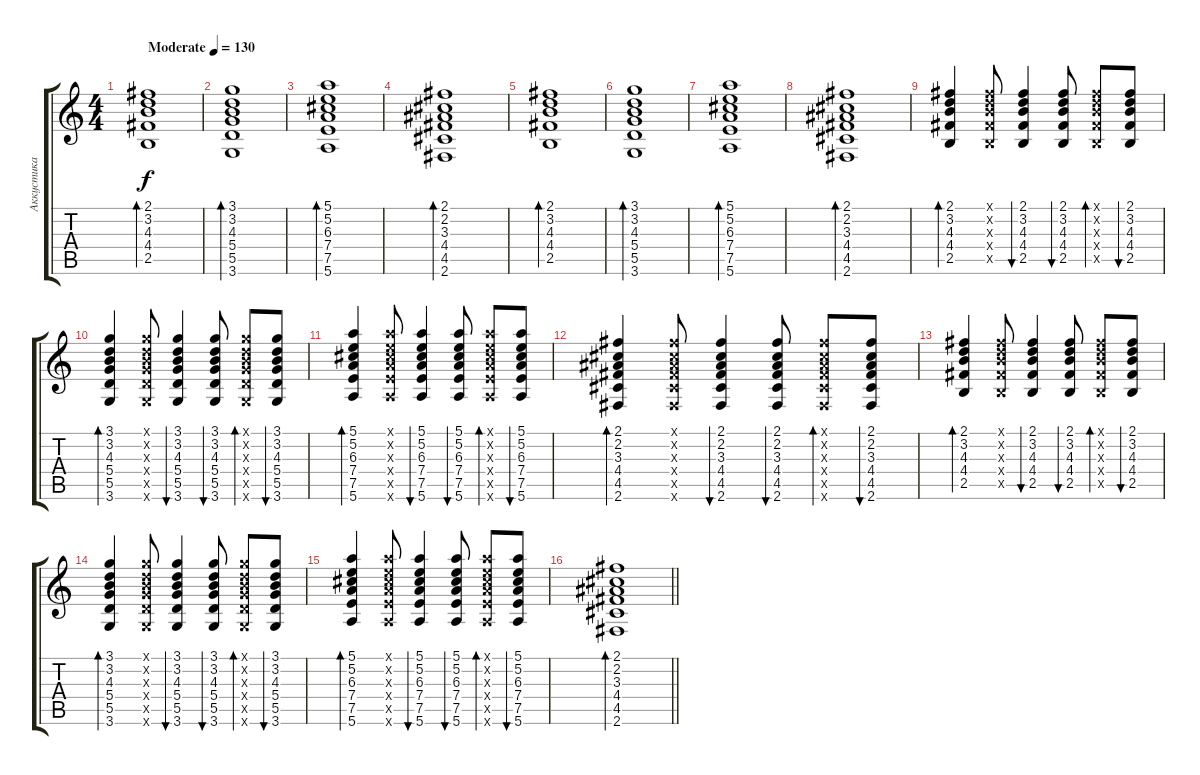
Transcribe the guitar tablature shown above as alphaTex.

\track ("Аккустика" "Аккустика") {instrument acousticguitarsteel}
\staff {score tabs}
\tuning (E4 B3 G3 D3 A2 E2) {hide}
\ts (4 4)
\tempo (130 "Moderate")
\clef g2
\ks c
(2.1 3.2 4.3 4.4 2.5).1{bd 240 dy f instrument acousticguitarsteel} |
(3.1 3.2 4.3 5.4 5.5 3.6).1{bd 240} |
(5.1 5.2 6.3 7.4 7.5 5.6).1{bd 240} |
(2.1 2.2 3.3 4.4 4.5 2.6).1{bd 240} |
(2.1 3.2 4.3 4.4 2.5).1{bd 240} |
(3.1 3.2 4.3 5.4 5.5 3.6).1{bd 240} |
(5.1 5.2 6.3 7.4 7.5 5.6).1{bd 240} |
(2.1 2.2 3.3 4.4 4.5 2.6).1{bd 240} |
(2.1 3.2 4.3 4.4 2.5).4{bd 60} (2.1{x} 3.2{x} 4.3{x} 4.4{x} 2.5{x}).8 (2.1 3.2 4.3 4.4 2.5).4{bu 60} (2.1 3.2 4.3 4.4 2.5).8{bu 60} (2.1{x} 3.2{x} 4.3{x} 4.4{x} 2.5{x}).8{bd 60} (2.1 3.2 4.3 4.4 2.5).8{bu 60} |
(3.1 3.2 4.3 5.4 5.5 3.6).4{bd 60} (3.1{x} 3.2{x} 4.3{x} 5.4{x} 5.5{x} 3.6{x}).8 (3.1 3.2 4.3 5.4 5.5 3.6).4{bu 60} (3.1 3.2 4.3 5.4 5.5 3.6).8{bu 60} (3.1{x} 3.2{x} 4.3{x} 5.4{x} 5.5{x} 3.6{x}).8{bd 60} (3.1 3.2 4.3 5.4 5.5 3.6).8{bu 60} |
(5.1 5.2 6.3 7.4 7.5 5.6).4{bd 60} (5.1{x} 5.2{x} 6.3{x} 7.4{x} 7.5{x} 5.6{x}).8 (5.1 5.2 6.3 7.4 7.5 5.6).4{bu 60} (5.1 5.2 6.3 7.4 7.5 5.6).8{bu 60} (5.1{x} 5.2{x} 6.3{x} 7.4{x} 7.5{x} 5.6{x}).8{bd 60} (5.1 5.2 6.3 7.4 7.5 5.6).8{bu 60} |
(2.1 2.2 3.3 4.4 4.5 2.6).4{bd 60} (2.1{x} 2.2{x} 3.3{x} 4.4{x} 4.5{x} 2.6{x}).8 (2.1 2.2 3.3 4.4 4.5 2.6).4{bu 60} (2.1 2.2 3.3 4.4 4.5 2.6).8{bu 60} (2.1{x} 2.2{x} 3.3{x} 4.4{x} 4.5{x} 2.6{x}).8{bd 60} (2.1 2.2 3.3 4.4 4.5 2.6).8{bu 60} |
(2.1 3.2 4.3 4.4 2.5).4{bd 60} (2.1{x} 3.2{x} 4.3{x} 4.4{x} 2.5{x}).8 (2.1 3.2 4.3 4.4 2.5).4{bu 60} (2.1 3.2 4.3 4.4 2.5).8{bu 60} (2.1{x} 3.2{x} 4.3{x} 4.4{x} 2.5{x}).8{bd 60} (2.1 3.2 4.3 4.4 2.5).8{bu 60} |
(3.1 3.2 4.3 5.4 5.5 3.6).4{bd 60} (3.1{x} 3.2{x} 4.3{x} 5.4{x} 5.5{x} 3.6{x}).8 (3.1 3.2 4.3 5.4 5.5 3.6).4{bu 60} (3.1 3.2 4.3 5.4 5.5 3.6).8{bu 60} (3.1{x} 3.2{x} 4.3{x} 5.4{x} 5.5{x} 3.6{x}).8{bd 60} (3.1 3.2 4.3 5.4 5.5 3.6).8{bu 60} |
(5.1 5.2 6.3 7.4 7.5 5.6).4{bd 60} (5.1{x} 5.2{x} 6.3{x} 7.4{x} 7.5{x} 5.6{x}).8 (5.1 5.2 6.3 7.4 7.5 5.6).4{bu 60} (5.1 5.2 6.3 7.4 7.5 5.6).8{bu 60} (5.1{x} 5.2{x} 6.3{x} 7.4{x} 7.5{x} 5.6{x}).8{bd 60} (5.1 5.2 6.3 7.4 7.5 5.6).8{bu 60} |
\barLineRight lightlight
(2.1 2.2 3.3 4.4 4.5 2.6).1{bd 120}
